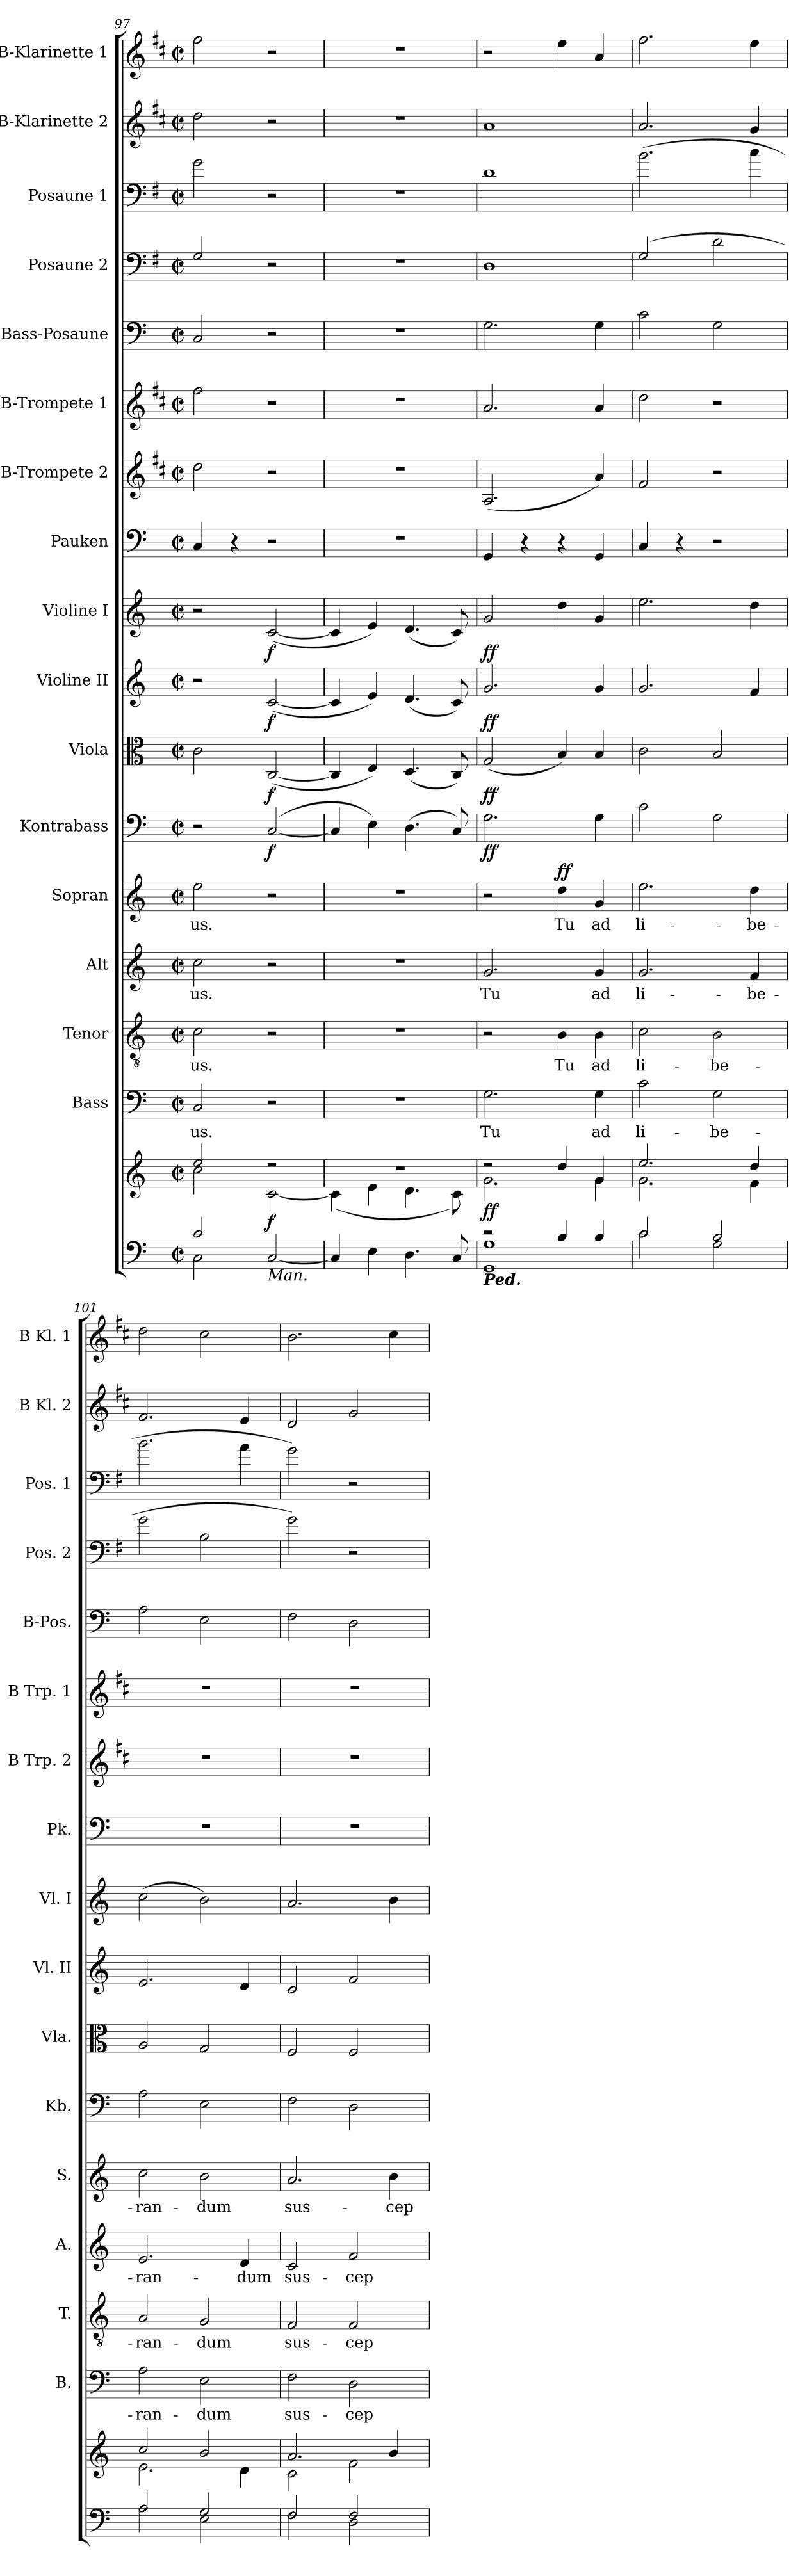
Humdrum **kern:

**kern	**kern	**dynam	**kern	**text	**kern	**text	**kern	**text	**kern	**text	**dynam	**kern	**dynam	**kern	**dynam	**kern	**dynam	**kern	**dynam	**kern	**kern	**kern	**kern	**kern	**kern	**kern	**kern
*part17	*part17	*part17	*part16	*part16	*part15	*part15	*part14	*part14	*part13	*part13	*part13	*part12	*part12	*part11	*part11	*part10	*part10	*part9	*part9	*part8	*part7	*part6	*part5	*part4	*part3	*part2	*part1
*staff18	*staff17	*staff17/18	*staff16	*staff16	*staff15	*staff15	*staff14	*staff14	*staff13	*staff13	*staff13	*staff12	*staff12	*staff11	*staff11	*staff10	*staff10	*staff9	*staff9	*staff8	*staff7	*staff6	*staff5	*staff4	*staff3	*staff2	*staff1
*	*	*	*I"Bass	*	*I"Tenor	*	*I"Alt	*	*I"Sopran	*	*	*I"Kontrabass	*	*I"Viola	*	*I"Violine II	*	*I"Violine I	*	*I"Pauken	*I"B-Trompete 2	*I"B-Trompete 1	*I"Bass-Posaune	*I"Posaune 2	*I"Posaune 1	*I"B-Klarinette 2	*I"B-Klarinette 1
*	*	*	*I'B.	*	*I'T.	*	*I'A.	*	*I'S.	*	*	*I'Kb.	*	*I'Vla.	*	*I'Vl. II	*	*I'Vl. I	*	*I'Pk.	*I'B Trp. 2	*I'B Trp. 1	*I'B-Pos.	*I'Pos. 2	*I'Pos. 1	*I'B Kl. 2	*I'B Kl. 1
*clefF4	*clefG2	*	*clefF4	*	*clefGv2	*	*clefG2	*	*clefG2	*	*	*clefF4	*	*clefC3	*	*clefG2	*	*clefG2	*	*clefF4	*clefG2	*clefG2	*clefF4	*clefF4	*clefF4	*clefG2	*clefG2
*	*	*	*	*	*	*	*	*	*	*	*	*ITrd7c12	*	*	*	*	*	*	*	*	*ITrd1c2	*ITrd1c2	*	*ITrd4c7	*ITrd4c7	*ITrd1c2	*ITrd1c2
*k[]	*k[]	*	*k[]	*	*k[]	*	*k[]	*	*k[]	*	*	*k[]	*	*k[]	*	*k[]	*	*k[]	*	*k[]	*k[]	*k[]	*k[]	*k[]	*k[]	*k[]	*k[]
*C:	*C:	*	*C:	*	*C:	*	*C:	*	*C:	*	*	*C:	*	*C:	*	*C:	*	*C:	*	*C:	*C:	*C:	*C:	*C:	*C:	*C:	*C:
*M2/2	*M2/2	*	*M2/2	*	*M2/2	*	*M2/2	*	*M2/2	*	*	*M2/2	*	*M2/2	*	*M2/2	*	*M2/2	*	*M2/2	*M2/2	*M2/2	*M2/2	*M2/2	*M2/2	*M2/2	*M2/2
*met(c|)	*met(c|)	*	*met(c|)	*	*met(c|)	*	*met(c|)	*	*met(c|)	*	*	*met(c|)	*	*met(c|)	*	*met(c|)	*	*met(c|)	*	*met(c|)	*met(c|)	*met(c|)	*met(c|)	*met(c|)	*met(c|)	*met(c|)	*met(c|)
=97	=97	=97	=97	=97	=97	=97	=97	=97	=97	=97	=97	=97	=97	=97	=97	=97	=97	=97	=97	=97	=97	=97	=97	=97	=97	=97	=97
*^	*^	*	*	*	*	*	*	*	*	*	*	*	*	*	*	*	*	*	*	*	*	*	*	*	*	*	*
!	!	!	!	!	!	!LO:LY:b	!	!LO:LY:b	!	!LO:LY:b	!	!LO:LY:b	!	!	!	!	!	!	!	!	!	!	!	!	!	!	!	!	!
2c/	2C\	2ee/	2cc\	.	2C/	-us.	2c\	-us.	2cc\	-us.	2ee\	-us.	.	2r	.	2c\	.	2r	.	2r	.	4C/	2cc\	2ee\	2C/	2C/	2c\	2cc\	2ee\
.	.	.	.	.	.	.	.	.	.	.	.	.	.	.	.	.	.	.	.	.	.	4r	.	.	.	.	.	.	.
!LO:TX:b:i:t=Man.	!	!	!	!	!	!	!	!	!	!	!	!	!	!	!	!	!	!	!	!	!	!	!	!	!	!	!	!	!
!	!	!	!	!LO:DY:b	!	!	!	!	!	!	!	!	!	!	!LO:DY:b	!	!LO:DY:b	!	!LO:DY:b	!	!LO:DY:b	!	!	!	!	!	!	!	!
[>2C/	2ryy	2rdd	[<2c\	f	2r	.	2r	.	2r	.	2r	.	.	([2CC/	f	(<[2C/	f	(<[2c/	f	(<[2c/	f	2r	2r	2r	2r	2r	2r	2r	2r
*v	*v	*	*	*	*	*	*	*	*	*	*	*	*	*	*	*	*	*	*	*	*	*	*	*	*	*	*	*	*
=98	=98	=98	=98	=98	=98	=98	=98	=98	=98	=98	=98	=98	=98	=98	=98	=98	=98	=98	=98	=98	=98	=98	=98	=98	=98	=98	=98	=98
4C/]	1rdd	(>4c\]	.	1r	.	1r	.	1r	.	1r	.	.	4CC/]	.	4C/]	.	4c/]	.	4c/]	.	1r	1r	1r	1r	1r	1r	1r	1r
4E\	.	4e\	.	.	.	.	.	.	.	.	.	.	4EE\)	.	4E/)	.	4e/)	.	4e/)	.	.	.	.	.	.	.	.	.
4.D\	.	4.d\	.	.	.	.	.	.	.	.	.	.	(>4.DD\	.	(<4.D/	.	(<4.d/	.	(<4.d/	.	.	.	.	.	.	.	.	.
8C/	.	8c\)	.	.	.	.	.	.	.	.	.	.	8CC/)	.	8C/)	.	8c/)	.	8c/)	.	.	.	.	.	.	.	.	.
=99	=99	=99	=99	=99	=99	=99	=99	=99	=99	=99	=99	=99	=99	=99	=99	=99	=99	=99	=99	=99	=99	=99	=99	=99	=99	=99	=99	=99
*^	*	*	*	*	*	*	*	*	*	*	*	*	*	*	*	*	*	*	*	*	*	*	*	*	*	*	*	*
!LO:TX:b:Bi:t=Ped.	!	!	!	!	!	!	!	!	!	!	!	!	!	!	!	!	!	!	!	!	!	!	!	!	!	!	!	!	!
!	!	!	!	!LO:DY:b	!	!LO:LY:b	!	!	!	!LO:LY:b	!	!	!	!	!LO:DY:b	!	!LO:DY:b	!	!LO:DY:b	!	!LO:DY:b	!	!	!	!	!	!	!	!
2rc	1GG 1G	2rdd	2.g\	ff	2.G\	Tu	2r	.	2.g/	Tu	2r	.	.	2.GG\	ff	(<2G/	ff	2.g/	ff	2g/	ff	4GG/	(<2.G/	2.g/	2.G\	1GG	1G	1g	2r
.	.	.	.	.	.	.	.	.	.	.	.	.	.	.	.	.	.	.	.	.	.	4r	.	.	.	.	.	.	.
!	!	!	!	!	!	!	!	!LO:LY:b	!	!	!	!LO:LY:b	!LO:DY:a	!	!	!	!	!	!	!	!	!	!	!	!	!	!	!	!
4B/	.	4dd/	.	.	.	.	4B\	Tu	.	.	4dd\	Tu	ff	.	.	4B/)	.	.	.	4dd\	.	4r	.	.	.	.	.	.	4dd\
!	!	!	!	!	!	!LO:LY:b	!	!LO:LY:b	!	!LO:LY:b	!	!LO:LY:b	!	!	!	!	!	!	!	!	!	!	!	!	!	!	!	!	!
4B/	.	4g/	4g\	.	4G\	ad	4B\	ad	4g/	ad	4g/	ad	.	4GG\	.	4B/	.	4g/	.	4g/	.	4GG/	4g/)	4g/	4G\	.	.	.	4g/
=100	=100	=100	=100	=100	=100	=100	=100	=100	=100	=100	=100	=100	=100	=100	=100	=100	=100	=100	=100	=100	=100	=100	=100	=100	=100	=100	=100	=100	=100
!	!	!	!	!	!	!LO:LY:b	!	!LO:LY:b	!	!LO:LY:b	!	!LO:LY:b	!	!	!	!	!	!	!	!	!	!	!	!	!	!	!	!	!
2c/	2c\	2.ee/	2.g\	.	2c\	li-	2c\	li-	2.g/	li-	2.ee\	li-	.	2C\	.	2c\	.	2.g/	.	2.ee\	.	4C/	2e/	2cc\	2c\	(2C/	(>2.e\	2.g/	2.ee\
.	.	.	.	.	.	.	.	.	.	.	.	.	.	.	.	.	.	.	.	.	.	4r	.	.	.	.	.	.	.
!	!	!	!	!	!	!LO:LY:b	!	!LO:LY:b	!	!	!	!	!	!	!	!	!	!	!	!	!	!	!	!	!	!	!	!	!
2B/	2G\	.	.	.	2G\	-be-	2B\	-be-	.	.	.	.	.	2GG\	.	2B/	.	.	.	.	.	2r	2r	2r	2G\	2G\	.	.	.
!	!	!	!	!	!	!	!	!	!	!LO:LY:b	!	!LO:LY:b	!	!	!	!	!	!	!	!	!	!	!	!	!	!	!	!	!
.	.	4dd/	4f\	.	.	.	.	.	4f/	-be-	4dd\	-be-	.	.	.	.	.	4f/	.	4dd\	.	.	.	.	.	.	4f\	4f/	4dd\
=101	=101	=101	=101	=101	=101	=101	=101	=101	=101	=101	=101	=101	=101	=101	=101	=101	=101	=101	=101	=101	=101	=101	=101	=101	=101	=101	=101	=101	=101
!	!	!	!	!	!	!LO:LY:b	!	!LO:LY:b	!	!LO:LY:b	!	!LO:LY:b	!	!	!	!	!	!	!	!	!	!	!	!	!	!	!	!	!
2A/	2A\	2cc/	2.e\	.	2A\	-ran-	2A/	-ran-	2.e/	-ran-	2cc\	-ran-	.	2AA\	.	2A/	.	2.e/	.	(>2cc\	.	1r	1r	1r	2A\	2c\	2.e\	2.e/	2cc\
!	!	!	!	!	!	!LO:LY:b	!	!LO:LY:b	!	!	!	!LO:LY:b	!	!	!	!	!	!	!	!	!	!	!	!	!	!	!	!	!
2G/	2E\	2b/	.	.	2E\	-dum	2G/	-dum	.	.	2b\	-dum	.	2EE\	.	2G/	.	.	.	2b\)	.	.	.	.	2E\	2E\	.	.	2b\
!	!	!	!	!	!	!	!	!	!	!LO:LY:b	!	!	!	!	!	!	!	!	!	!	!	!	!	!	!	!	!	!	!
.	.	.	4d\	.	.	.	.	.	4d/	-dum	.	.	.	.	.	.	.	4d/	.	.	.	.	.	.	.	.	4d\	4d/	.
=102	=102	=102	=102	=102	=102	=102	=102	=102	=102	=102	=102	=102	=102	=102	=102	=102	=102	=102	=102	=102	=102	=102	=102	=102	=102	=102	=102	=102	=102
!	!	!	!	!	!	!LO:LY:b	!	!LO:LY:b	!	!LO:LY:b	!	!LO:LY:b	!	!	!	!	!	!	!	!	!	!	!	!	!	!	!	!	!
2F/	2F\	2.a/	2c\	.	2F\	sus-	2F/	sus-	2c/	sus-	2.a/	sus-	.	2FF\	.	2F/	.	2c/	.	2.a/	.	1r	1r	1r	2F\	2c\)	2c\)	2c/	2.a\
!	!	!	!	!	!	!LO:LY:b	!	!LO:LY:b	!	!LO:LY:b	!	!	!	!	!	!	!	!	!	!	!	!	!	!	!	!	!	!	!
2F/	2D\	.	2f\	.	2D\	-cep-	2F/	-cep-	2f/	-cep-	.	.	.	2DD\	.	2F/	.	2f/	.	.	.	.	.	.	2D\	2r	2r	2f/	.
!	!	!	!	!	!	!	!	!	!	!	!	!LO:LY:b	!	!	!	!	!	!	!	!	!	!	!	!	!	!	!	!	!
.	.	4b/	.	.	.	.	.	.	.	.	4b\	-cep-	.	.	.	.	.	.	.	4b\	.	.	.	.	.	.	.	.	4b\
*v	*v	*	*	*	*	*	*	*	*	*	*	*	*	*	*	*	*	*	*	*	*	*	*	*	*	*	*	*	*
*	*v	*v	*	*	*	*	*	*	*	*	*	*	*	*	*	*	*	*	*	*	*	*	*	*	*	*	*	*
=	=	=	=	=	=	=	=	=	=	=	=	=	=	=	=	=	=	=	=	=	=	=	=	=	=	=	=
*-	*-	*-	*-	*-	*-	*-	*-	*-	*-	*-	*-	*-	*-	*-	*-	*-	*-	*-	*-	*-	*-	*-	*-	*-	*-	*-	*-
